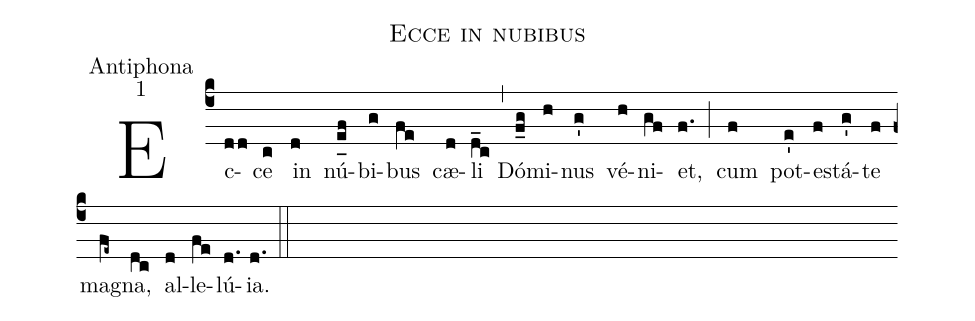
name:Ecce in nubibus;
office-part:Antiphona;
mode:1;
%%
(c4) Ec(dd)ce(c) in(d) nú(e_[uh:l]f)bi(g)bus(fe) cæ(d)li(d_c) (,) Dó(f_g)mi(h)nus(g') vé(h)ni(gf)et,(f.) (;) cum(f) pot(e')e(f)stá(g')te(f) ma(fe~)gna,(dc) al(d)le(fe)lú(d.){ia}.(d.) (::)

% <eu>E(h) u(h) o(g) u(f) a(gh) e.</eu>(g.) (::)
